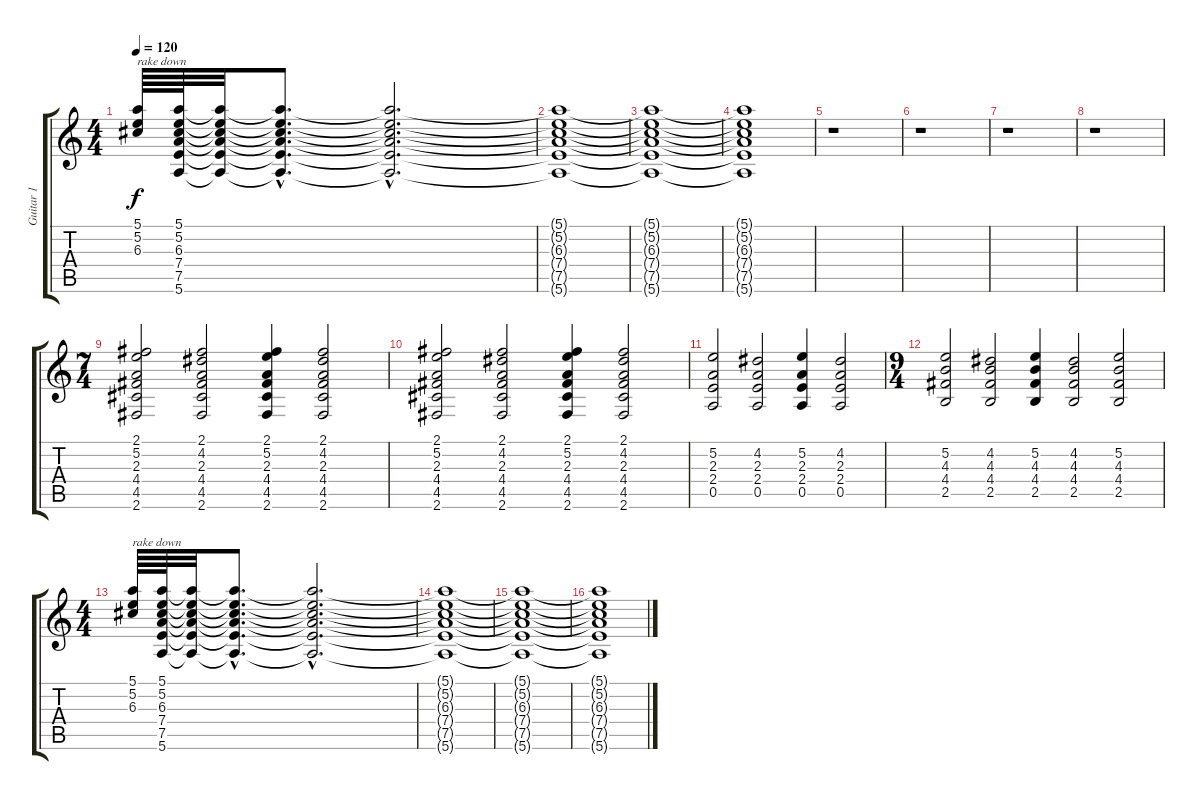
\track ("Guitar 1" "Guitar 1") {instrument overdrivenguitar}
\staff {score tabs}
\tuning (E4 B3 G3 D3 A2 E2) {hide}
\ts (4 4)
\tempo 120
\clef g2
\ks c
(5.1 5.2 6.3).64{txt "rake down" dy f} (5.1 5.2 6.3 7.4 7.5 5.6).64 (5.1{t} 5.2{t} 6.3{t} 7.4{t} 7.5{t} 5.6{t}).32 (5.1{hac t} 5.2{hac t} 6.3{hac t} 7.4{hac t} 7.5{hac t} 5.6{hac t}).8{d} (5.1{hac t} 5.2{hac t} 6.3{hac t} 7.4{hac t} 7.5{hac t} 5.6{hac t}).2{d} |
(5.1{t} 5.2{t} 6.3{t} 7.4{t} 7.5{t} 5.6{t}).1 |
(5.1{t} 5.2{t} 6.3{t} 7.4{t} 7.5{t} 5.6{t}).1 |
(5.1{t} 5.2{t} 6.3{t} 7.4{t} 7.5{t} 5.6{t}).1 |
r.1 |
r.1 |
r.1 |
r.1 |
\ts (7 4)
(2.1 5.2 2.3 4.4 4.5 2.6).2 (2.1 4.2 2.3 4.4 4.5 2.6).2 (2.1 5.2 2.3 4.4 4.5 2.6).4 (2.1 4.2 2.3 4.4 4.5 2.6).2 |
(2.1 5.2 2.3 4.4 4.5 2.6).2 (2.1 4.2 2.3 4.4 4.5 2.6).2 (2.1 5.2 2.3 4.4 4.5 2.6).4 (2.1 4.2 2.3 4.4 4.5 2.6).2 |
(5.2 2.3 2.4 0.5).2 (4.2 2.3 2.4 0.5).2 (5.2 2.3 2.4 0.5).4 (4.2 2.3 2.4 0.5).2 |
\ts (9 4)
(5.2 4.3 4.4 2.5).2 (4.2 4.3 4.4 2.5).2 (5.2 4.3 4.4 2.5).4 (4.2 4.3 4.4 2.5).2 (5.2 4.3 4.4 2.5).2 |
\ts (4 4)
(5.1 5.2 6.3).64{txt "rake down"} (5.1 5.2 6.3 7.4 7.5 5.6).64 (5.1{t} 5.2{t} 6.3{t} 7.4{t} 7.5{t} 5.6{t}).32 (5.1{hac t} 5.2{hac t} 6.3{hac t} 7.4{hac t} 7.5{hac t} 5.6{hac t}).8{d} (5.1{hac t} 5.2{hac t} 6.3{hac t} 7.4{hac t} 7.5{hac t} 5.6{hac t}).2{d} |
(5.1{t} 5.2{t} 6.3{t} 7.4{t} 7.5{t} 5.6{t}).1 |
(5.1{t} 5.2{t} 6.3{t} 7.4{t} 7.5{t} 5.6{t}).1 |
(5.1{t} 5.2{t} 6.3{t} 7.4{t} 7.5{t} 5.6{t}).1
